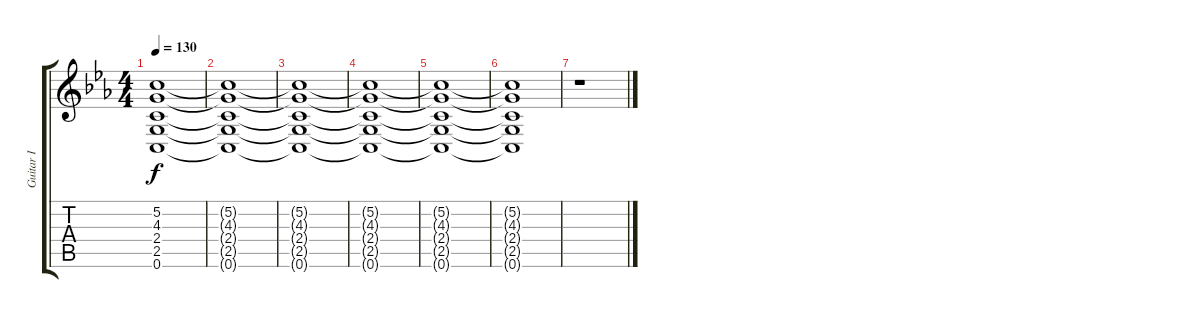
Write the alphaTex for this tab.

\track ("Guitar I" "Guitar I") {instrument distortionguitar}
\staff {score tabs}
\tuning (C4 G3 Eb3 Bb2 F2 C2) {hide}
\ts (4 4)
\tempo 130
\clef g2
\ks cminor
(5.2{t} 4.3{t} 2.4{t} 2.5{t} 0.6{t}).1{dy f} |
(5.2{t} 4.3{t} 2.4{t} 2.5{t} 0.6{t}).1 |
(5.2{t} 4.3{t} 2.4{t} 2.5{t} 0.6{t}).1 |
(5.2{t} 4.3{t} 2.4{t} 2.5{t} 0.6{t}).1 |
(5.2{t} 4.3{t} 2.4{t} 2.5{t} 0.6{t}).1 |
(5.2{t} 4.3{t} 2.4{t} 2.5{t} 0.6{t}).1 |
r.1
